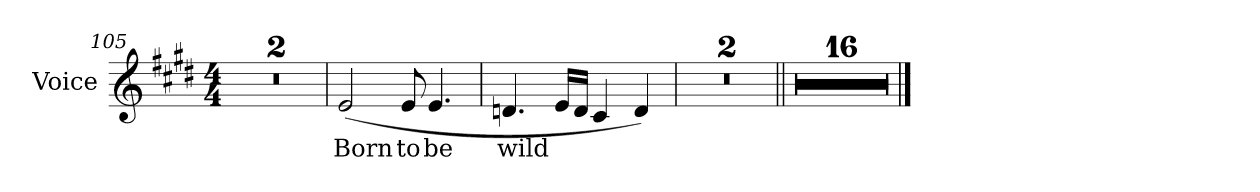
**kern	**text
*part1	*part1
*staff1	*staff1
*I"Voice	*
*I'Voice	*
*clefG2	*
*k[f#c#g#d#]	*
*E:	*
*M4/4	*
=105	=105
1r	.
=106	=106
1r	.
=107	=107
!	!LO:LY:b:color=#000000
(2ei/	Born
!	!LO:LY:b:color=#000000
8ei/	to
!	!LO:LY:b:color=#000000
4.ei/	be
!!LO:LB:g=z
=108	=108
!	!LO:LY:b:color=#000000
4.dni/	wild
16ei/LL	.
16di/JJ	.
4c#i/	.
4di/)	.
=109	=109
1r	.
=110	=110
1r	.
=111||	=111||
1r	.
=112	=112
1r	.
=113	=113
1r	.
=114	=114
1r	.
=115	=115
1r	.
=116	=116
1r	.
!!LO:LB:g=z
=117	=117
1r	.
=118	=118
1r	.
=119	=119
1r	.
=120	=120
1r	.
=121	=121
1r	.
!!LO:LB:g=z
=122	=122
1r	.
=123	=123
1r	.
=124	=124
1r	.
=125	=125
1r	.
=126	=126
1r	.
==	==
*-	*-
